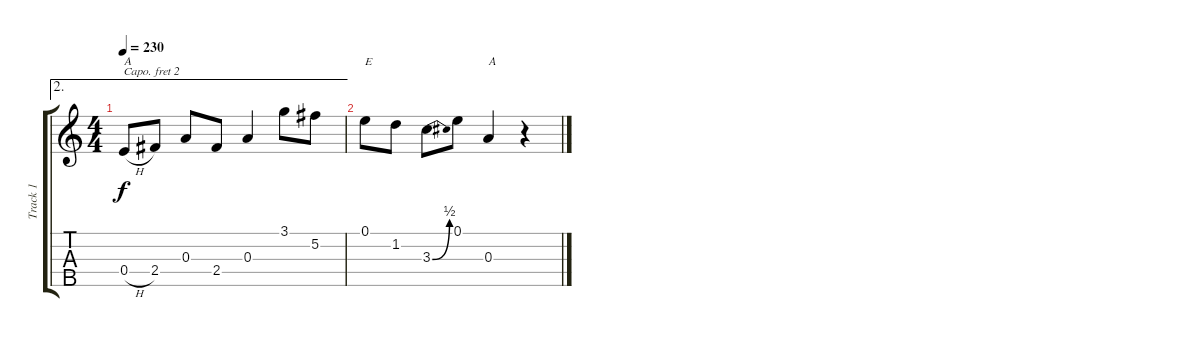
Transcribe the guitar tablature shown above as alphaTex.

\track ("Track 1" "Track 1") {instrument acousticguitarsteel}
\staff {score tabs}
\capo 2
\tuning (D4 B3 G3 D3 G4) {hide}
\ae 2
\ts (4 4)
\tempo 230
\clef g2
\ks c
0.4{h}.8{txt "A" dy f} 2.4.8 0.3.8 2.4.8 0.3.4 3.1.8 5.2.8 |
0.1.8{txt "E"} 1.2.8 3.3{be (bend 0 0 60 2)}.8 0.1.8 0.3.4{txt "A"} r.4
